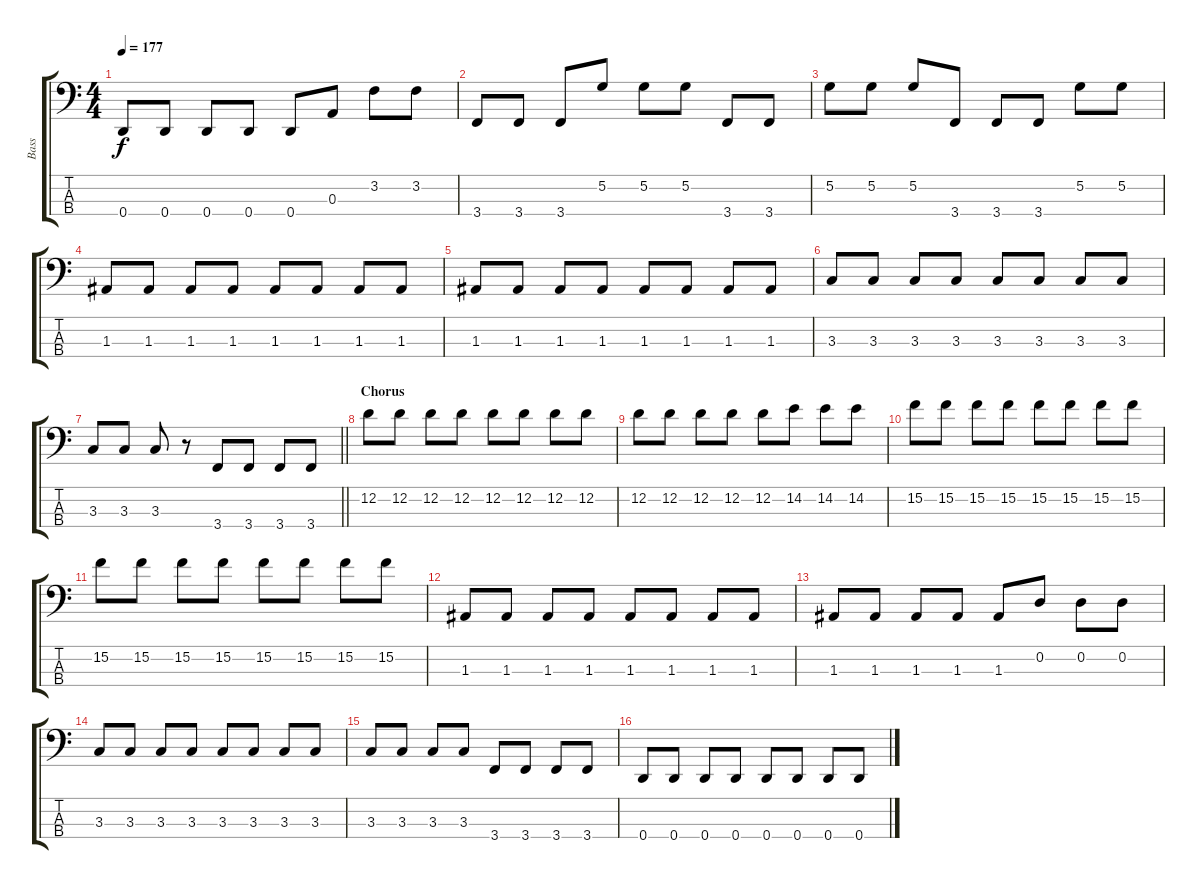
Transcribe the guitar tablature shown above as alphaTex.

\track ("Bass " "Bass ") {instrument electricbasspick}
\staff {score tabs}
\tuning (G2 D2 A1 D1) {hide}
\ts (4 4)
\tempo 177
\clef f4
\ks c
0.4.8{dy f} 0.4.8 0.4.8 0.4.8 0.4.8 0.3.8 3.2.8 3.2.8 |
3.4.8 3.4.8 3.4.8 5.2.8 5.2.8 5.2.8 3.4.8 3.4.8 |
5.2.8 5.2.8 5.2.8 3.4.8 3.4.8 3.4.8 5.2.8 5.2.8 |
1.3.8 1.3.8 1.3.8 1.3.8 1.3.8 1.3.8 1.3.8 1.3.8 |
1.3.8 1.3.8 1.3.8 1.3.8 1.3.8 1.3.8 1.3.8 1.3.8 |
3.3.8 3.3.8 3.3.8 3.3.8 3.3.8 3.3.8 3.3.8 3.3.8 |
\barLineRight lightlight
3.3.8 3.3.8 3.3.8 r.8 3.4.8 3.4.8 3.4.8 3.4.8 |
\section ("" "Chorus")
12.2.8{volume 0} 12.2.8{volume 13} 12.2.8 12.2.8 12.2.8 12.2.8 12.2.8 12.2.8 |
12.2.8 12.2.8 12.2.8 12.2.8 12.2.8 14.2.8 14.2.8 14.2.8 |
15.2.8 15.2.8 15.2.8 15.2.8 15.2.8 15.2.8 15.2.8 15.2.8 |
15.2.8 15.2.8 15.2.8 15.2.8 15.2.8 15.2.8 15.2.8 15.2.8 |
1.3.8 1.3.8 1.3.8 1.3.8 1.3.8 1.3.8 1.3.8 1.3.8 |
1.3.8 1.3.8 1.3.8 1.3.8 1.3.8 0.2.8 0.2.8 0.2.8 |
3.3.8 3.3.8 3.3.8 3.3.8 3.3.8 3.3.8 3.3.8 3.3.8 |
3.3.8 3.3.8 3.3.8 3.3.8 3.4.8 3.4.8 3.4.8 3.4.8 |
0.4.8 0.4.8 0.4.8 0.4.8 0.4.8 0.4.8 0.4.8 0.4.8
